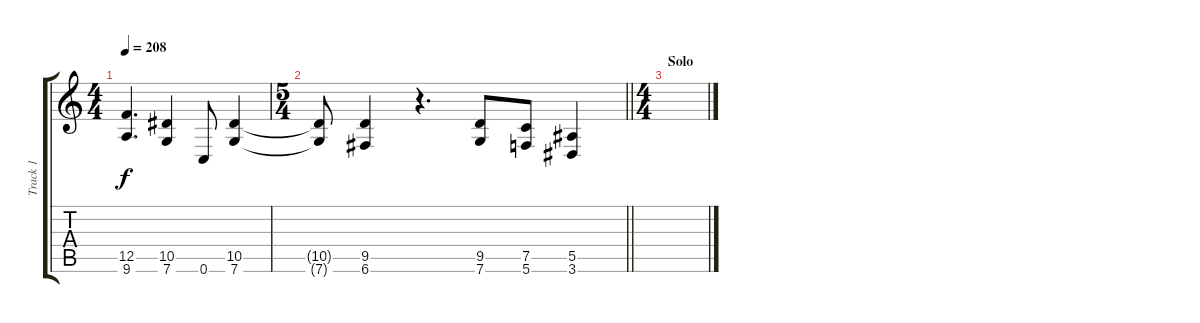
\track ("Track 1" "Track 1") {instrument distortionguitar}
\staff {score tabs}
\tuning (C4 G3 Eb3 Bb2 F2 C2) {hide}
\ts (4 4)
\tempo 208
\clef g2
\ks c
(12.5 9.6).4{d dy f} (10.5 7.6).4 0.6.8 (10.5 7.6).4 |
\ts (5 4)
\barLineRight lightlight
(10.5{t} 7.6{t}).8 (9.5 6.6).4 r.4{d} (9.5 7.6).8 (7.5 5.6).8 (5.5 3.6).4 |
\ts (4 4)
\section ("" "Solo ")
